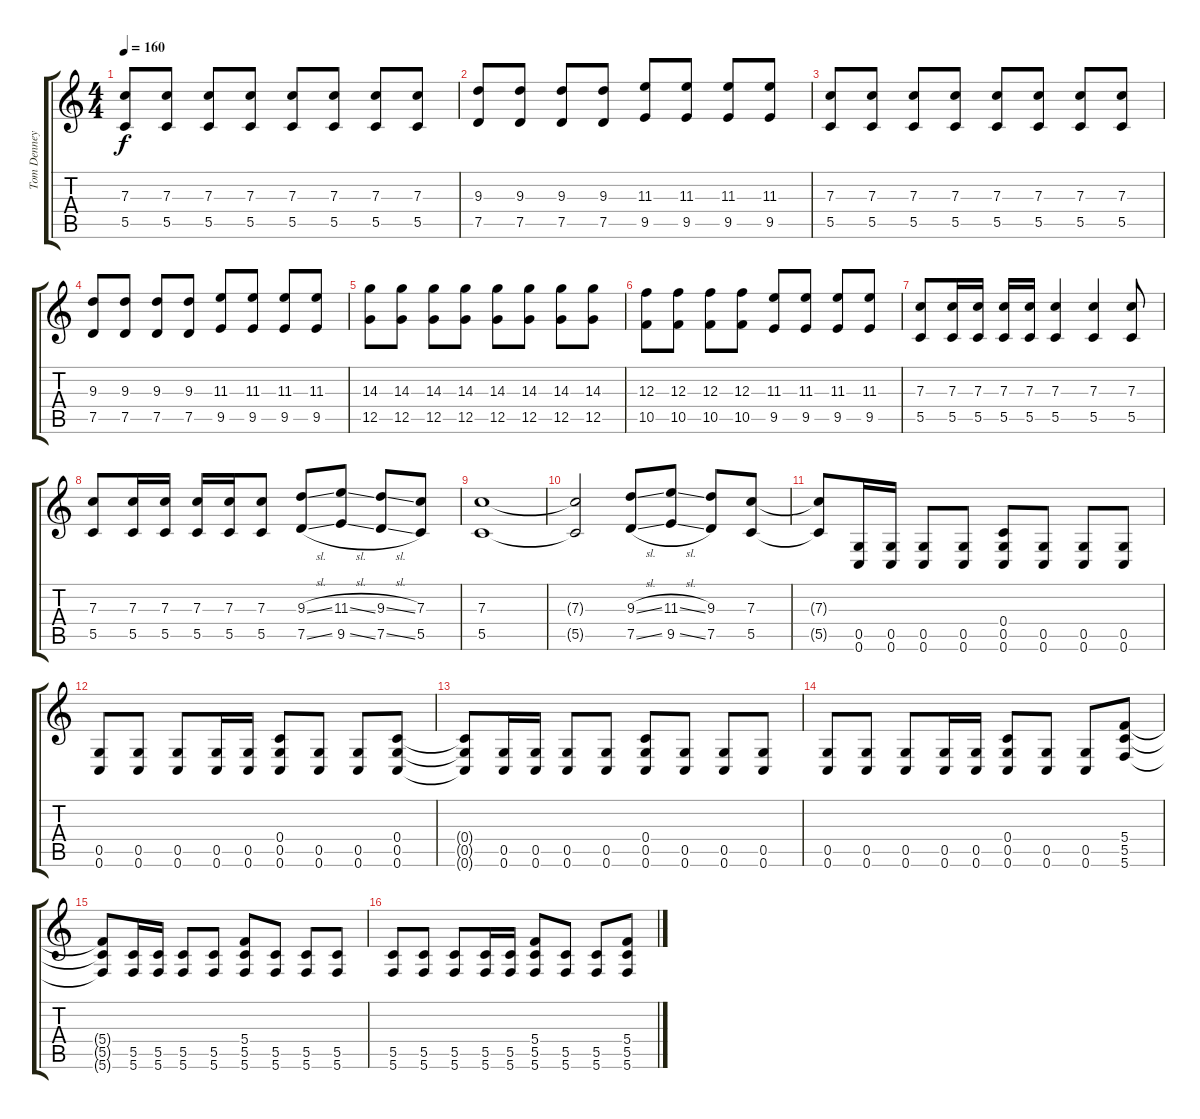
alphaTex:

\track ("Tom Denney" "Tom Denney") {instrument distortionguitar}
\staff {score tabs}
\tuning (D4 A3 F3 C3 G2 C2) {hide}
\ts (4 4)
\tempo 160
\clef g2
\ks c
(7.3 5.5).8{dy f} (7.3 5.5).8 (7.3 5.5).8 (7.3 5.5).8 (7.3 5.5).8 (7.3 5.5).8 (7.3 5.5).8 (7.3 5.5).8 |
(9.3 7.5).8 (9.3 7.5).8 (9.3 7.5).8 (9.3 7.5).8 (11.3 9.5).8 (11.3 9.5).8 (11.3 9.5).8 (11.3 9.5).8 |
(7.3 5.5).8 (7.3 5.5).8 (7.3 5.5).8 (7.3 5.5).8 (7.3 5.5).8 (7.3 5.5).8 (7.3 5.5).8 (7.3 5.5).8 |
(9.3 7.5).8 (9.3 7.5).8 (9.3 7.5).8 (9.3 7.5).8 (11.3 9.5).8 (11.3 9.5).8 (11.3 9.5).8 (11.3 9.5).8 |
(14.3 12.5).8 (14.3 12.5).8 (14.3 12.5).8 (14.3 12.5).8 (14.3 12.5).8 (14.3 12.5).8 (14.3 12.5).8 (14.3 12.5).8 |
(12.3 10.5).8 (12.3 10.5).8 (12.3 10.5).8 (12.3 10.5).8 (11.3 9.5).8 (11.3 9.5).8 (11.3 9.5).8 (11.3 9.5).8 |
(7.3 5.5).8 (7.3 5.5).16 (7.3 5.5).16 (7.3 5.5).16 (7.3 5.5).16 (7.3 5.5).4 (7.3 5.5).4 (7.3 5.5).8 |
(7.3 5.5).8 (7.3 5.5).16 (7.3 5.5).16 (7.3 5.5).16 (7.3 5.5).16 (7.3 5.5).8 (9.3{sl} 7.5{sl}).8 (11.3{sl} 9.5{sl}).8 (9.3{sl} 7.5{sl}).8 (7.3 5.5).8 |
(7.3 5.5).1 |
(7.3{t} 5.5{t}).2 (9.3{sl} 7.5{sl}).8 (11.3{sl} 9.5{sl}).8 (9.3 7.5).8 (7.3 5.5).8 |
(7.3{t} 5.5{t}).8 (0.5 0.6).16 (0.5 0.6).16 (0.5 0.6).8 (0.5 0.6).8 (0.4 0.5 0.6).8 (0.5 0.6).8 (0.5 0.6).8 (0.5 0.6).8 |
(0.5 0.6).8 (0.5 0.6).8 (0.5 0.6).8 (0.5 0.6).16 (0.5 0.6).16 (0.4 0.5 0.6).8 (0.5 0.6).8 (0.5 0.6).8 (0.4 0.5 0.6).8 |
(0.4{t} 0.5{t} 0.6{t}).8 (0.5 0.6).16 (0.5 0.6).16 (0.5 0.6).8 (0.5 0.6).8 (0.4 0.5 0.6).8 (0.5 0.6).8 (0.5 0.6).8 (0.5 0.6).8 |
(0.5 0.6).8 (0.5 0.6).8 (0.5 0.6).8 (0.5 0.6).16 (0.5 0.6).16 (0.4 0.5 0.6).8 (0.5 0.6).8 (0.5 0.6).8 (5.4 5.5 5.6).8 |
(5.4{t} 5.5{t} 5.6{t}).8 (5.5 5.6).16 (5.5 5.6).16 (5.5 5.6).8 (5.5 5.6).8 (5.4 5.5 5.6).8 (5.5 5.6).8 (5.5 5.6).8 (5.5 5.6).8 |
(5.5 5.6).8 (5.5 5.6).8 (5.5 5.6).8 (5.5 5.6).16 (5.5 5.6).16 (5.4 5.5 5.6).8 (5.5 5.6).8 (5.5 5.6).8 (5.4 5.5 5.6).8
